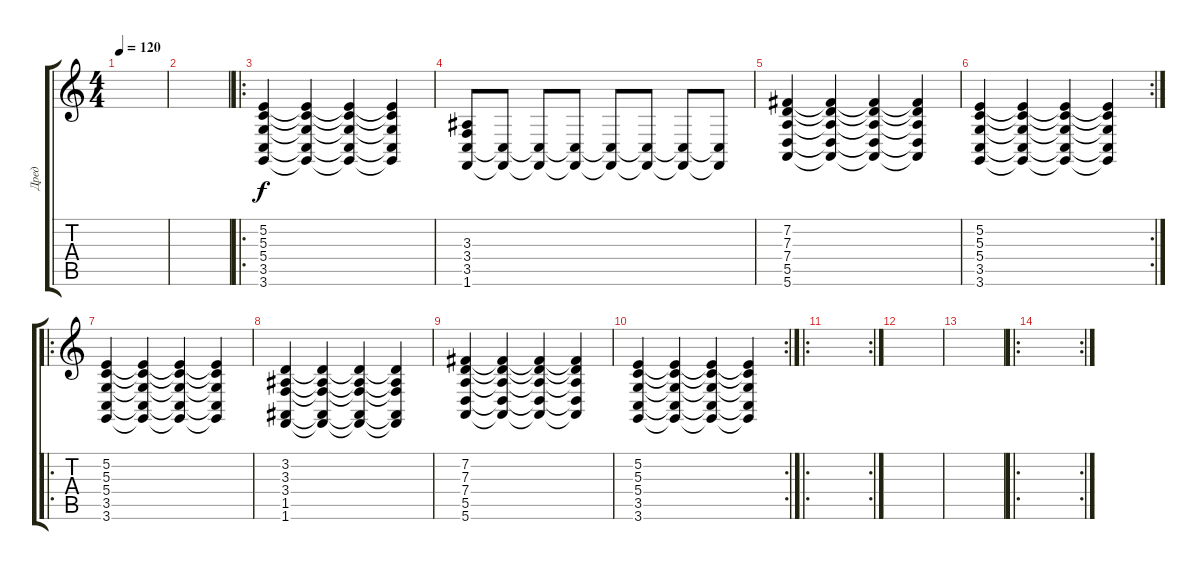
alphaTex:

\track ("Дред" "Дред") {instrument stringensemble1}
\staff {score tabs}
\tuning (E4 B3 G3 D3 A2 E2) {hide}
\ts (4 4)
\tempo 120
\clef g2
\ks c
|
|
\ro
(5.2 5.3 5.4 3.5 3.6).4 (5.2{t} 5.3{t} 5.4{t} 3.5{t} 3.6{t}).4 (5.2{t} 5.3{t} 5.4{t} 3.5{t} 3.6{t}).4 (5.2{t} 5.3{t} 5.4{t} 3.5{t} 3.6{t}).4 |
(3.3 3.4 3.5 1.6).8 (3.5{t} 1.6{t}).8 (3.5{t} 1.6{t}).8 (3.5{t} 1.6{t}).8 (3.5{t} 1.6{t}).8 (3.5{t} 1.6{t}).8 (3.5{t} 1.6{t}).8 (3.5{t} 1.6{t}).8 |
(7.2 7.3 7.4 5.5 5.6).4 (7.2{t} 7.3{t} 7.4{t} 5.5{t} 5.6{t}).4 (7.2{t} 7.3{t} 7.4{t} 5.5{t} 5.6{t}).4 (7.2{t} 7.3{t} 7.4{t} 5.5{t} 5.6{t}).4 |
\rc 2
(5.2 5.3 5.4 3.5 3.6).4 (5.2{t} 5.3{t} 5.4{t} 3.5{t} 3.6{t}).4 (5.2{t} 5.3{t} 5.4{t} 3.5{t} 3.6{t}).4 (5.2{t} 5.3{t} 5.4{t} 3.5{t} 3.6{t}).4 |
\ro
(5.2 5.3 5.4 3.5 3.6).4 (5.2{t} 5.3{t} 5.4{t} 3.5{t} 3.6{t}).4 (5.2{t} 5.3{t} 5.4{t} 3.5{t} 3.6{t}).4 (5.2{t} 5.3{t} 5.4{t} 3.5{t} 3.6{t}).4 |
(3.2 3.3 3.4 1.5 1.6).4 (3.2{t} 3.3{t} 3.4{t} 1.5{t} 1.6{t}).4 (3.2{t} 3.3{t} 3.4{t} 1.5{t} 1.6{t}).4 (3.2{t} 3.3{t} 3.4{t} 1.5{t} 1.6{t}).4 |
(7.2 7.3 7.4 5.5 5.6).4 (7.2{t} 7.3{t} 7.4{t} 5.5{t} 5.6{t}).4 (7.2{t} 7.3{t} 7.4{t} 5.5{t} 5.6{t}).4 (7.2{t} 7.3{t} 7.4{t} 5.5{t} 5.6{t}).4 |
\rc 2
(5.2 5.3 5.4 3.5 3.6).4 (5.2{t} 5.3{t} 5.4{t} 3.5{t} 3.6{t}).4 (5.2{t} 5.3{t} 5.4{t} 3.5{t} 3.6{t}).4 (5.2{t} 5.3{t} 5.4{t} 3.5{t} 3.6{t}).4 |
\ro
\rc 2
|
|
|
\ro
\rc 2
